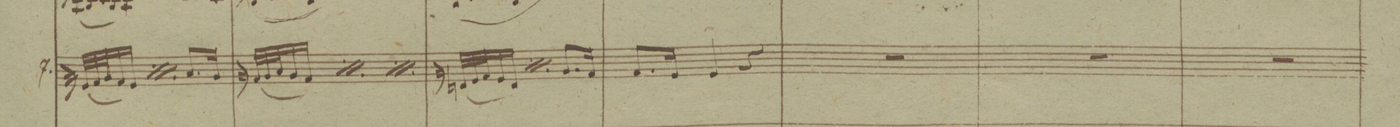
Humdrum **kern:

**kern	**dynam
*I"7.	*
*clefC3	*
*k[b-e-a-d-]	*
*M3/4	*
32r	.
(32F/LLL	.
32G/	.
32A-/J	.
16G/	.
16F/JJ)	.
*rep	*
32r	.
(32F/LLL	.
32G/	.
32A-/J	.
16G/	.
16F/JJ)	.
*Xrep	*
8.B-/L	.
16A-/Jk	.
=70	=70
32r	.
(32G/LLL	.
32A-/	.
32B-/J	.
16A-/	.
16G/JJ)	.
*rep	*
32r	.
(32G/LLL	.
32A-/	.
32B-/J	.
16A-/	.
16G/JJ)	.
*Xrep	*
*rep	*
32r	.
(32G/LLL	.
32A-/	.
32B-/J	.
16A-/	.
16G/JJ)	.
*Xrep	*
=71	=71
32r	.
(32En/LLL	.
32F/	.
32G/J	.
16F/	.
16E/JJ)	.
*rep	*
32r	.
(32E/LLL	.
32F/	.
32G/J	.
16F/	.
16E/JJ)	.
*Xrep	*
8.A-/L	.
16G/Jk	.
=72	=72
8.G/L	.
16F/Jk	.
4F/	.
4r	.
=73	=73
2.r	.
=74	=74
2.r	.
=75	=75
2.r	.
=76	=76
*-	*-
